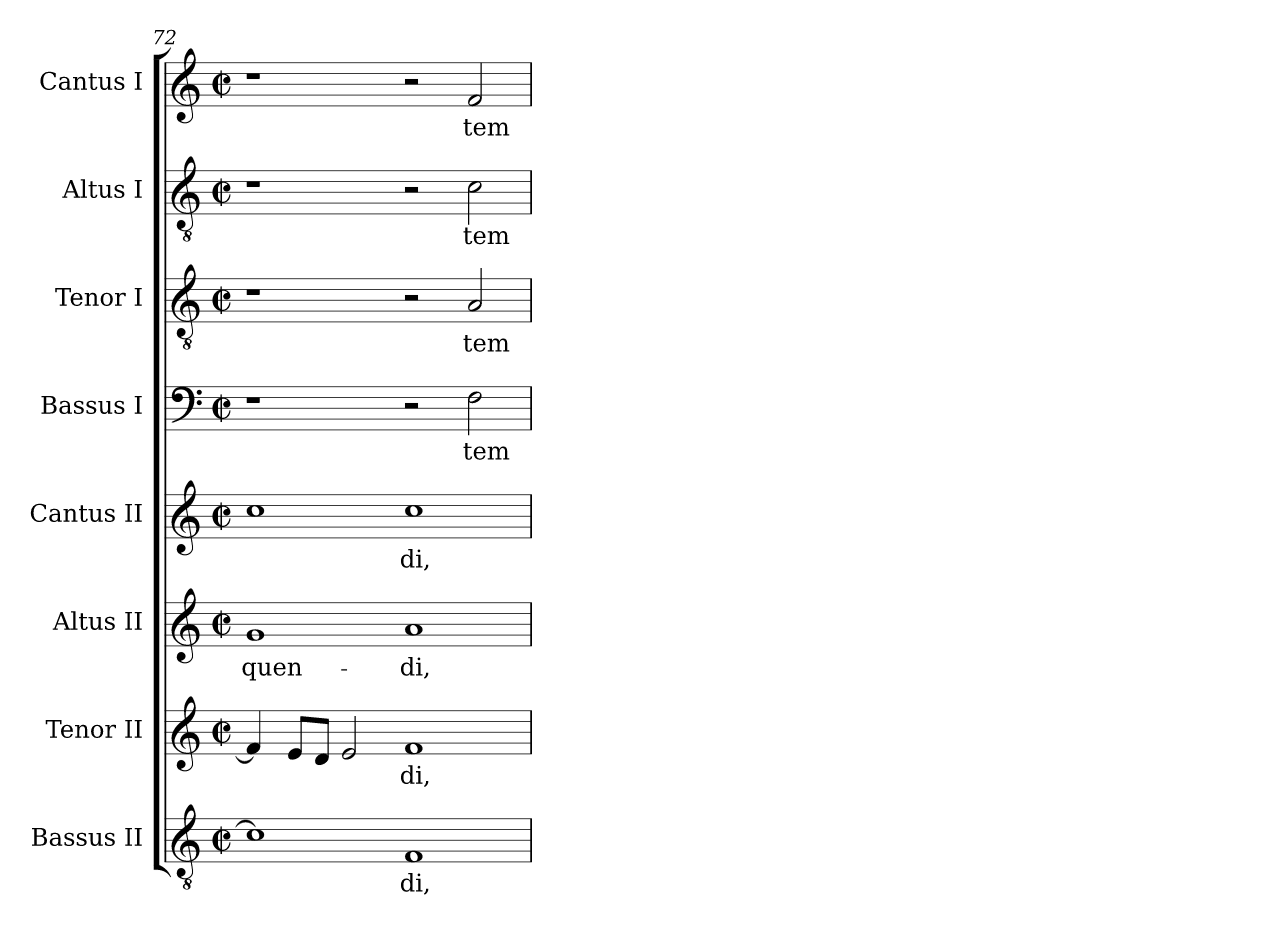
**kern	**text	**kern	**text	**kern	**text	**kern	**text	**kern	**text	**kern	**text	**kern	**text	**kern	**text
*part8	*part8	*part7	*part7	*part6	*part6	*part5	*part5	*part4	*part4	*part3	*part3	*part2	*part2	*part1	*part1
*staff8	*staff8	*staff7	*staff7	*staff6	*staff6	*staff5	*staff5	*staff4	*staff4	*staff3	*staff3	*staff2	*staff2	*staff1	*staff1
*I"Bassus II	*	*I"Tenor II	*	*I"Altus II	*	*I"Cantus II	*	*I"Bassus I	*	*I"Tenor I	*	*I"Altus I	*	*I"Cantus I	*
*clefGv2	*	*clefG2	*	*clefG2	*	*clefG2	*	*clefF4	*	*clefGv2	*	*clefGv2	*	*clefG2	*
*	*	*	*	*	*	*k[]	*	*	*	*	*	*	*	*	*
*	*	*	*	*	*	*C:	*	*	*	*	*	*	*	*	*
*M2/2	*	*M2/2	*	*M2/2	*	*M2/2	*	*M2/2	*	*M2/2	*	*M2/2	*	*M2/2	*
*met(c|)	*	*met(c|)	*	*met(c|)	*	*met(c|)	*	*met(c|)	*	*met(c|)	*	*met(c|)	*	*met(c|)	*
=72	=72	=72	=72	=72	=72	=72	=72	=72	=72	=72	=72	=72	=72	=72	=72
!	!	!	!	!	!LO:LY:b:cj	!	!	!	!	!	!	!	!	!	!
1c]	.	4f/]	.	1g	-quen-	1cc	.	1r	.	1r	.	1r	.	1r	.
.	.	8e/L	.	.	.	.	.	.	.	.	.	.	.	.	.
.	.	8d/J	.	.	.	.	.	.	.	.	.	.	.	.	.
.	.	2e/	.	.	.	.	.	.	.	.	.	.	.	.	.
!	!LO:LY:b:cj	!	!LO:LY:b:cj	!	!LO:LY:b:cj	!	!LO:LY:b:cj	!	!	!	!	!	!	!	!
1F	-di,	1f	-di,	1a	-di,	1cc	di,	2r	.	2r	.	2r	.	2r	.
!	!	!	!	!	!	!	!	!	!LO:LY:b:cj	!	!LO:LY:b:cj	!	!LO:LY:b:cj	!	!LO:LY:b:cj
.	.	.	.	.	.	.	.	2F\	tem-	2A/	tem	2c\	tem-	2f/	tem
=	=	=	=	=	=	=	=	=	=	=	=	=	=	=	=
*-	*-	*-	*-	*-	*-	*-	*-	*-	*-	*-	*-	*-	*-	*-	*-
